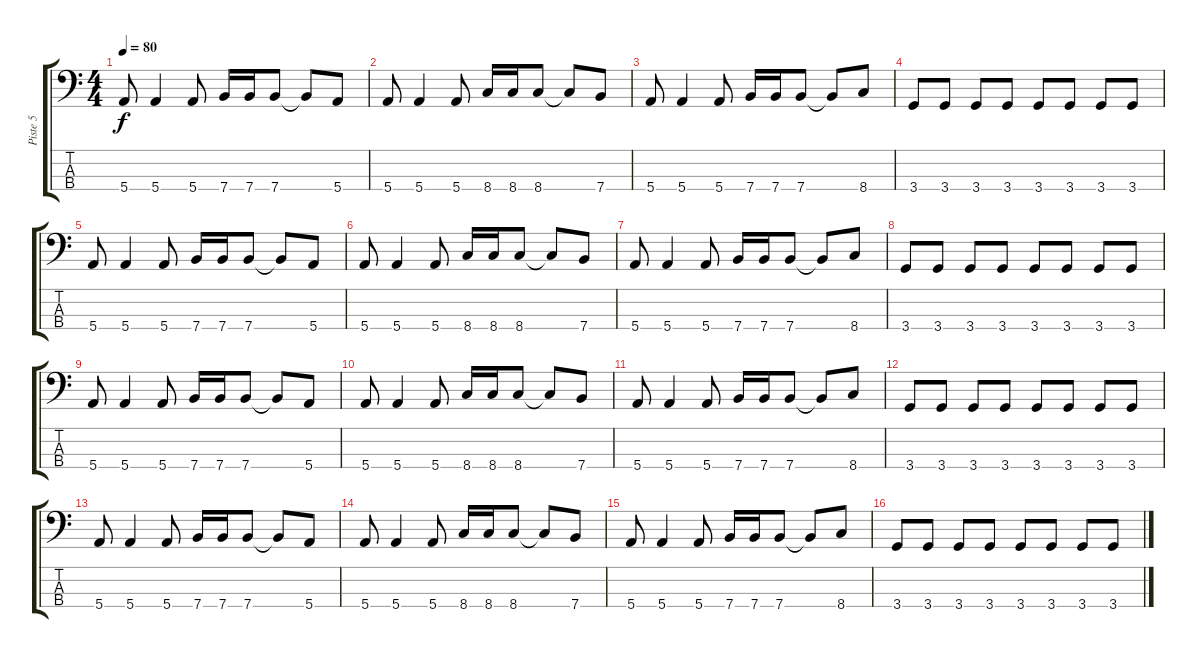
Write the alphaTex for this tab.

\track ("Piste 5" "Piste 5") {instrument acousticbass}
\staff {score tabs}
\tuning (G2 D2 A1 E1) {hide}
\ts (4 4)
\tempo 80
\clef f4
\ks c
5.4.8{dy f} 5.4.4 5.4.8 7.4.16 7.4.16 7.4.8 7.4{t}.8 5.4.8 |
5.4.8 5.4.4 5.4.8 8.4.16 8.4.16 8.4.8 8.4{t}.8 7.4.8 |
5.4.8 5.4.4 5.4.8 7.4.16 7.4.16 7.4.8 7.4{t}.8 8.4.8 |
3.4.8 3.4.8 3.4.8 3.4.8 3.4.8 3.4.8 3.4.8 3.4.8 |
5.4.8 5.4.4 5.4.8 7.4.16 7.4.16 7.4.8 7.4{t}.8 5.4.8 |
5.4.8 5.4.4 5.4.8 8.4.16 8.4.16 8.4.8 8.4{t}.8 7.4.8 |
5.4.8 5.4.4 5.4.8 7.4.16 7.4.16 7.4.8 7.4{t}.8 8.4.8 |
3.4.8 3.4.8 3.4.8 3.4.8 3.4.8 3.4.8 3.4.8 3.4.8 |
5.4.8 5.4.4 5.4.8 7.4.16 7.4.16 7.4.8 7.4{t}.8 5.4.8 |
5.4.8 5.4.4 5.4.8 8.4.16 8.4.16 8.4.8 8.4{t}.8 7.4.8 |
5.4.8 5.4.4 5.4.8 7.4.16 7.4.16 7.4.8 7.4{t}.8 8.4.8 |
3.4.8 3.4.8 3.4.8 3.4.8 3.4.8 3.4.8 3.4.8 3.4.8 |
5.4.8 5.4.4 5.4.8 7.4.16 7.4.16 7.4.8 7.4{t}.8 5.4.8 |
5.4.8 5.4.4 5.4.8 8.4.16 8.4.16 8.4.8 8.4{t}.8 7.4.8 |
5.4.8 5.4.4 5.4.8 7.4.16 7.4.16 7.4.8 7.4{t}.8 8.4.8 |
3.4.8 3.4.8 3.4.8 3.4.8 3.4.8 3.4.8 3.4.8 3.4.8
